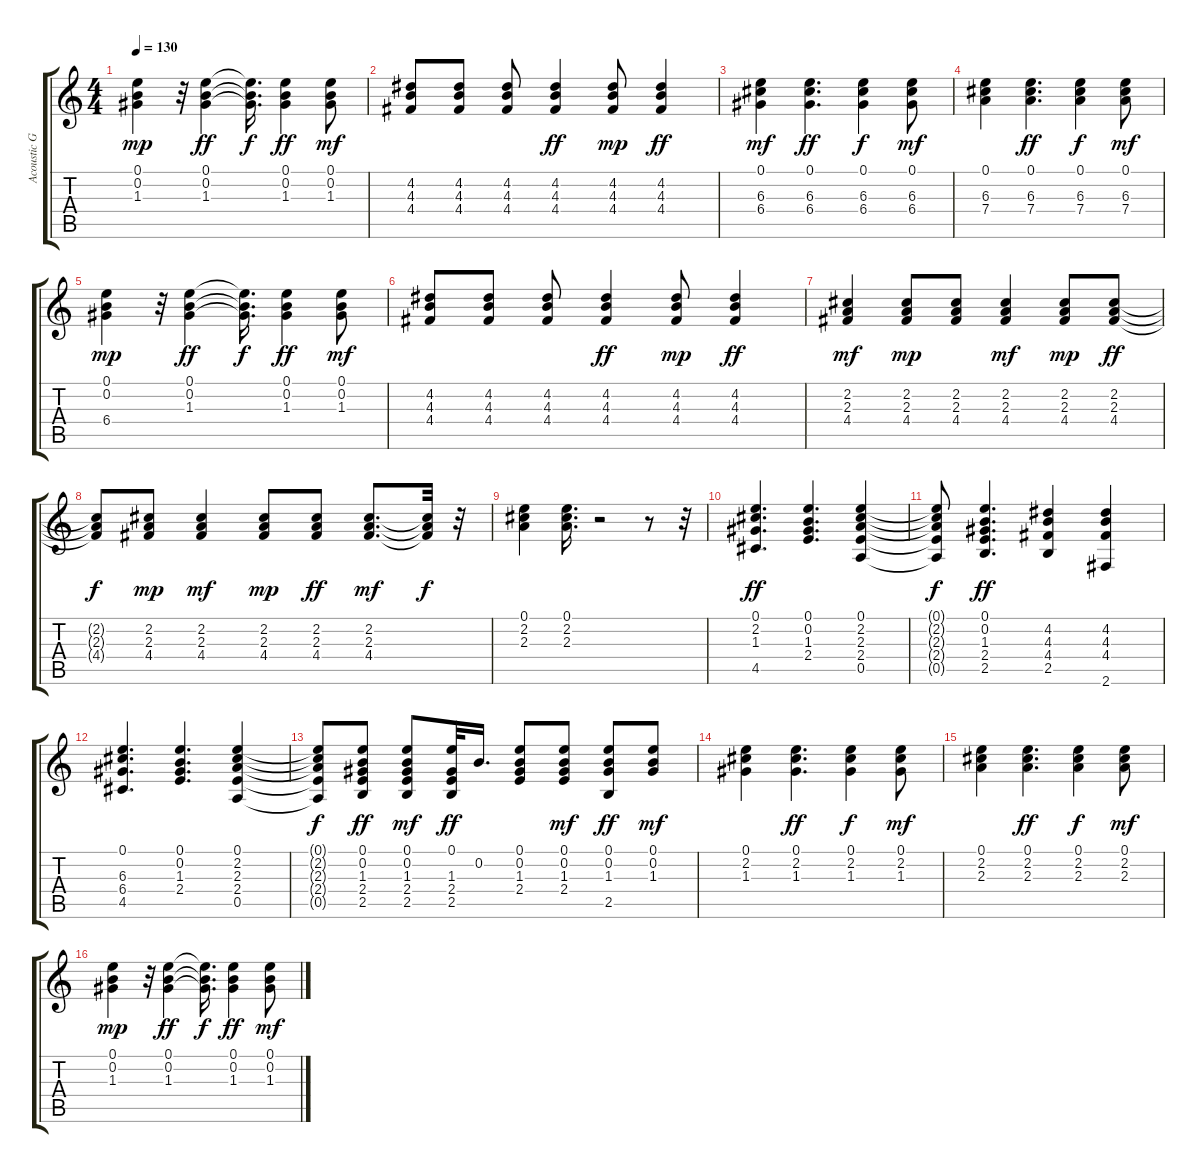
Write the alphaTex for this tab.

\track ("Acoustic Guitar 2" "Acoustic G") {instrument acousticguitarsteel}
\staff {score tabs}
\tuning (E4 B3 G3 D3 A2 E2) {hide}
\ts (4 4)
\tempo 130
\clef g2
\ks c
(0.1 0.2 1.3).4{dy mp} r.32 (0.1 0.2 1.3).4{dy ff} (0.1{t} 0.2{t} 1.3{t}).16{d dy f} (0.1 0.2 1.3).4{dy ff} (0.1 0.2 1.3).8{dy mf} |
(4.2 4.3 4.4).8 (4.2 4.3 4.4).8 (4.2 4.3 4.4).8 (4.2 4.3 4.4).4{dy ff} (4.2 4.3 4.4).8{dy mp} (4.2 4.3 4.4).4{dy ff} |
(0.1 6.3 6.4).4{dy mf} (0.1 6.3 6.4).4{d dy ff} (0.1 6.3 6.4).4{dy f} (0.1 6.3 6.4).8{dy mf} |
(0.1 6.3 7.4).4 (0.1 6.3 7.4).4{d dy ff} (0.1 6.3 7.4).4{dy f} (0.1 6.3 7.4).8{dy mf} |
(0.1 0.2 6.4).4{dy mp} r.32 (0.1 0.2 1.3).4{dy ff} (0.1{t} 0.2{t} 1.3{t}).16{d dy f} (0.1 0.2 1.3).4{dy ff} (0.1 0.2 1.3).8{dy mf} |
(4.2 4.3 4.4).8 (4.2 4.3 4.4).8 (4.2 4.3 4.4).8 (4.2 4.3 4.4).4{dy ff} (4.2 4.3 4.4).8{dy mp} (4.2 4.3 4.4).4{dy ff} |
(2.2 2.3 4.4).4{dy mf} (2.2 2.3 4.4).8{dy mp} (2.2 2.3 4.4).8 (2.2 2.3 4.4).4{dy mf} (2.2 2.3 4.4).8{dy mp} (2.2 2.3 4.4).8{dy ff} |
(2.2{t} 2.3{t} 4.4{t}).8{dy f} (2.2 2.3 4.4).8{dy mp} (2.2 2.3 4.4).4{dy mf} (2.2 2.3 4.4).8{dy mp} (2.2 2.3 4.4).8{dy ff} (2.2 2.3 4.4).8{d dy mf} (2.2{t} 2.3{t} 4.4{t}).32{dy f} r.32 |
(0.1 2.2 2.3).4 (0.1 2.2 2.3).16{d} r.2 r.8 r.32 |
(0.1 2.2 1.3 4.5).4{d dy ff} (0.1 0.2 1.3 2.4).4{d} (0.1 2.2 2.3 2.4 0.5).4 |
(0.1{t} 2.2{t} 2.3{t} 2.4{t} 0.5{t}).8{dy f} (0.1 0.2 1.3 2.4 2.5).4{d dy ff} (4.2 4.3 4.4 2.5).4 (4.2 4.3 4.4 2.6).4 |
(0.1 6.3 6.4 4.5).4{d} (0.1 0.2 1.3 2.4).4{d} (0.1 2.2 2.3 2.4 0.5).4 |
(0.1{t} 2.2{t} 2.3{t} 2.4{t} 0.5{t}).8{dy f} (0.1 0.2 1.3 2.4 2.5).8{dy ff} (0.1 0.2 1.3 2.4 2.5).8{dy mf} (0.1 1.3 2.4 2.5).32{dy ff} 0.2.16{d} (0.1 0.2 1.3 2.4).8 (0.1 0.2 1.3 2.4).8{dy mf} (0.1 0.2 1.3 2.5).8{dy ff} (0.1 0.2 1.3).8{dy mf} |
(0.1 2.2 1.3).4 (0.1 2.2 1.3).4{d dy ff} (0.1 2.2 1.3).4{dy f} (0.1 2.2 1.3).8{dy mf} |
(0.1 2.2 2.3).4 (0.1 2.2 2.3).4{d dy ff} (0.1 2.2 2.3).4{dy f} (0.1 2.2 2.3).8{dy mf} |
(0.1 0.2 1.3).4{dy mp} r.32 (0.1 0.2 1.3).4{dy ff} (0.1{t} 0.2{t} 1.3{t}).16{d dy f} (0.1 0.2 1.3).4{dy ff} (0.1 0.2 1.3).8{dy mf}
